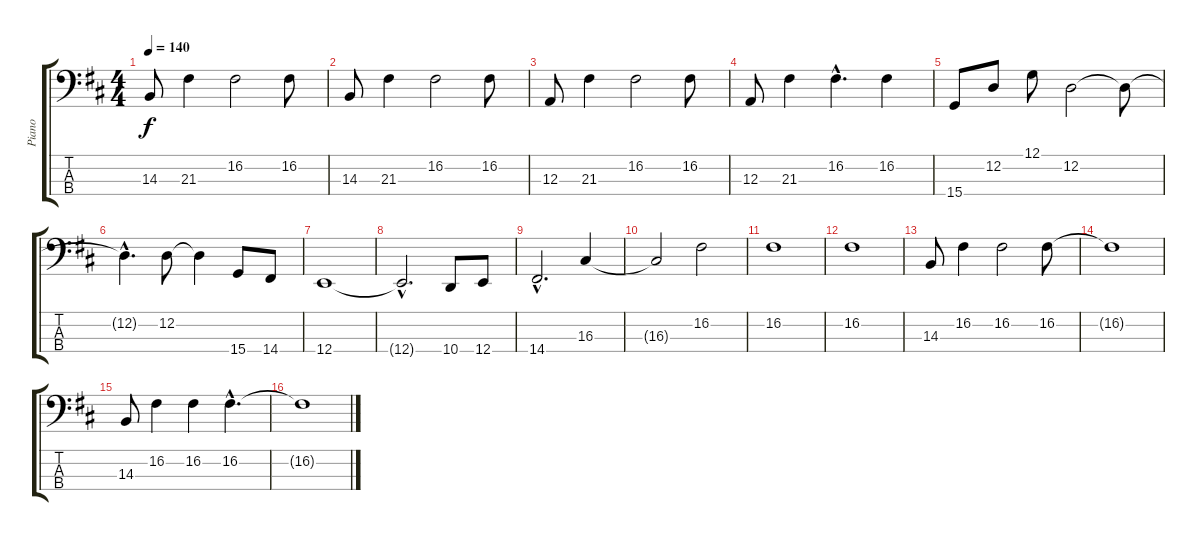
\track ("Piano" "Piano") {instrument acousticgrandpiano}
\staff {score tabs}
\tuning (G2 D2 A1 E1) {hide}
\ts (4 4)
\tempo 140
\clef f4
\ks d
14.3.8{dy f} 21.3.4 16.2.2 16.2.8 |
14.3.8 21.3.4 16.2.2 16.2.8 |
12.3.8 21.3.4 16.2.2 16.2.8 |
12.3.8 21.3.4 16.2{hac}.4{d} 16.2.4 |
15.4.8 12.2.8 12.1.8 12.2.2 12.2{t}.8 |
12.2{hac t}.4{d} 12.2.8 12.2{t}.4 15.4.8 14.4.8 |
12.4.1 |
12.4{hac t}.2{d} 10.4.8 12.4.8 |
14.4{hac}.2{d} 16.3.4 |
16.3{t}.2 16.2.2 |
16.2.1 |
16.2.1 |
14.3.8 16.2.4 16.2.2 16.2.8 |
16.2{t}.1 |
14.3.8 16.2.4 16.2.4 16.2{hac}.4{d} |
16.2{t}.1
